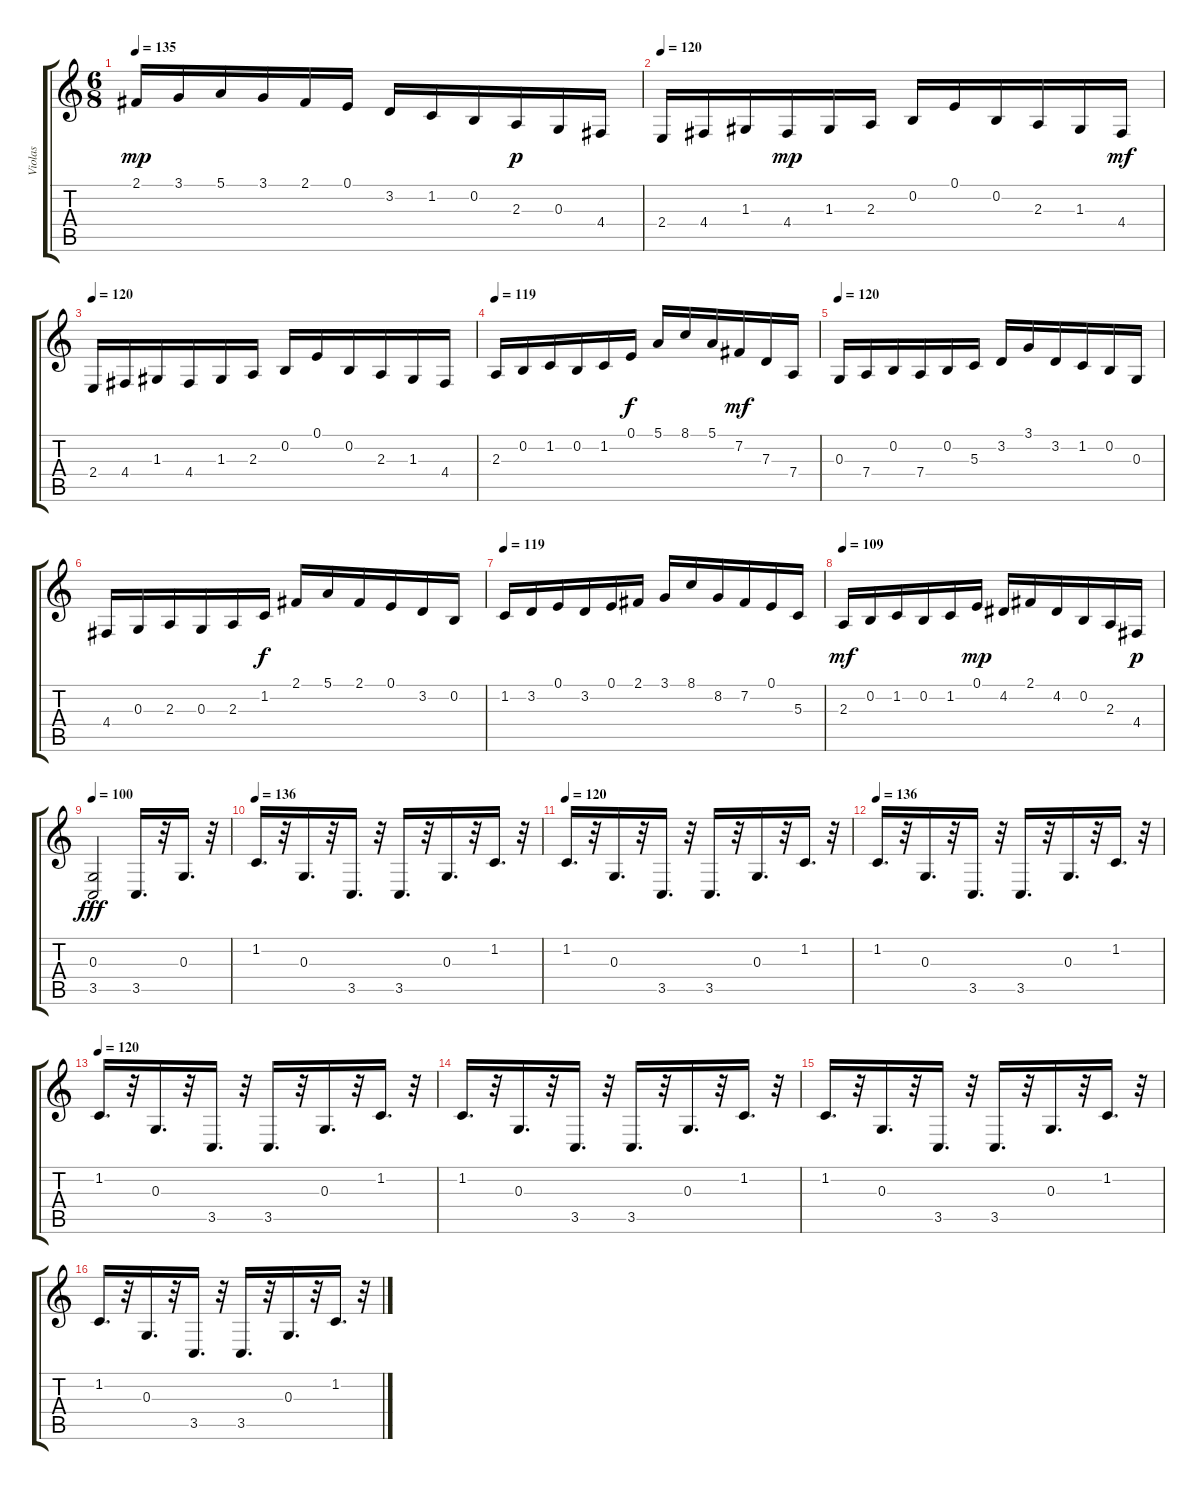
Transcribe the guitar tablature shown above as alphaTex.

\track ("Violas" "Violas") {instrument pizzicatostrings}
\staff {score tabs}
\tuning (E4 B3 G3 D3 A2 E2) {hide}
\ts (6 8)
\tempo 135
\clef g2
\ks c
2.1.16{dy mp} 3.1.16 5.1.16 3.1.16 2.1.16 0.1.16 3.2.16 1.2.16 0.2.16 2.3.16{dy p} 0.3.16 4.4.16 |
\tempo 120
2.4.16 4.4.16 1.3.16 4.4.16{dy mp} 1.3.16 2.3.16 0.2.16 0.1.16 0.2.16 2.3.16 1.3.16 4.4.16{dy mf} |
\tempo 120
2.4.16 4.4.16 1.3.16 4.4.16 1.3.16 2.3.16 0.2.16 0.1.16 0.2.16 2.3.16 1.3.16 4.4.16 |
\tempo 119
2.3.16 0.2.16 1.2.16 0.2.16 1.2.16 0.1.16{dy f} 5.1.16 8.1.16 5.1.16 7.2.16{dy mf} 7.3.16 7.4.16 |
\tempo 120
0.3.16 7.4.16 0.2.16 7.4.16 0.2.16 5.3.16 3.2.16 3.1.16 3.2.16 1.2.16 0.2.16 0.3.16 |
4.4.16 0.3.16 2.3.16 0.3.16 2.3.16 1.2.16{dy f} 2.1.16 5.1.16 2.1.16 0.1.16 3.2.16 0.2.16 |
\tempo 119
1.2.16 3.2.16 0.1.16 3.2.16 0.1.16 2.1.16 3.1.16 8.1.16 8.2.16 7.2.16 0.1.16 5.3.16 |
\tempo 109
2.3.16{dy mf} 0.2.16 1.2.16 0.2.16 1.2.16 0.1.16{dy mp} 4.2.16 2.1.16 4.2.16 0.2.16 2.3.16 4.4.16{dy p} |
\tempo 100
(0.3 3.5).2{dy fff} 3.5.16{d} r.32 0.3.16{d} r.32 |
\tempo 136
1.2.16{d} r.32 0.3.16{d} r.32 3.5.16{d} r.32 3.5.16{d} r.32 0.3.16{d} r.32 1.2.16{d} r.32 |
\tempo 120
1.2.16{d} r.32 0.3.16{d} r.32 3.5.16{d} r.32 3.5.16{d} r.32 0.3.16{d} r.32 1.2.16{d} r.32 |
\tempo 136
1.2.16{d} r.32 0.3.16{d} r.32 3.5.16{d} r.32 3.5.16{d} r.32 0.3.16{d} r.32 1.2.16{d} r.32 |
\tempo 120
1.2.16{d} r.32 0.3.16{d} r.32 3.5.16{d} r.32 3.5.16{d} r.32 0.3.16{d} r.32 1.2.16{d} r.32 |
1.2.16{d} r.32 0.3.16{d} r.32 3.5.16{d} r.32 3.5.16{d} r.32 0.3.16{d} r.32 1.2.16{d} r.32 |
1.2.16{d} r.32 0.3.16{d} r.32 3.5.16{d} r.32 3.5.16{d} r.32 0.3.16{d} r.32 1.2.16{d} r.32 |
1.2.16{d} r.32 0.3.16{d} r.32 3.5.16{d} r.32 3.5.16{d} r.32 0.3.16{d} r.32 1.2.16{d} r.32
